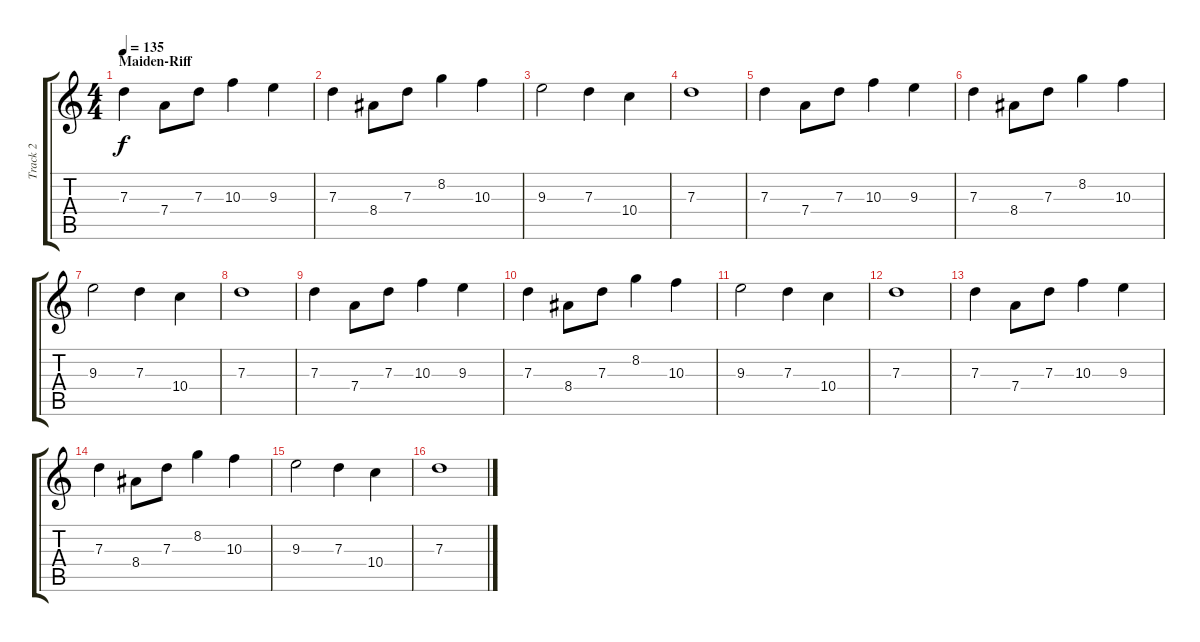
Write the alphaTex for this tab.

\track ("Track 2" "Track 2") {instrument overdrivenguitar}
\staff {score tabs}
\tuning (E4 B3 G3 D3 A2 E2) {hide}
\ts (4 4)
\section ("" "Maiden-Riff")
\tempo 135
\clef g2
\ks c
7.3.4{dy f} 7.4.8 7.3.8 10.3.4 9.3.4 |
7.3.4 8.4.8 7.3.8 8.2.4 10.3.4 |
9.3.2 7.3.4 10.4.4 |
7.3.1 |
7.3.4 7.4.8 7.3.8 10.3.4 9.3.4 |
7.3.4 8.4.8 7.3.8 8.2.4 10.3.4 |
9.3.2 7.3.4 10.4.4 |
7.3.1 |
7.3.4 7.4.8 7.3.8 10.3.4 9.3.4 |
7.3.4 8.4.8 7.3.8 8.2.4 10.3.4 |
9.3.2 7.3.4 10.4.4 |
7.3.1 |
7.3.4 7.4.8 7.3.8 10.3.4 9.3.4 |
7.3.4 8.4.8 7.3.8 8.2.4 10.3.4 |
9.3.2 7.3.4 10.4.4 |
7.3.1
